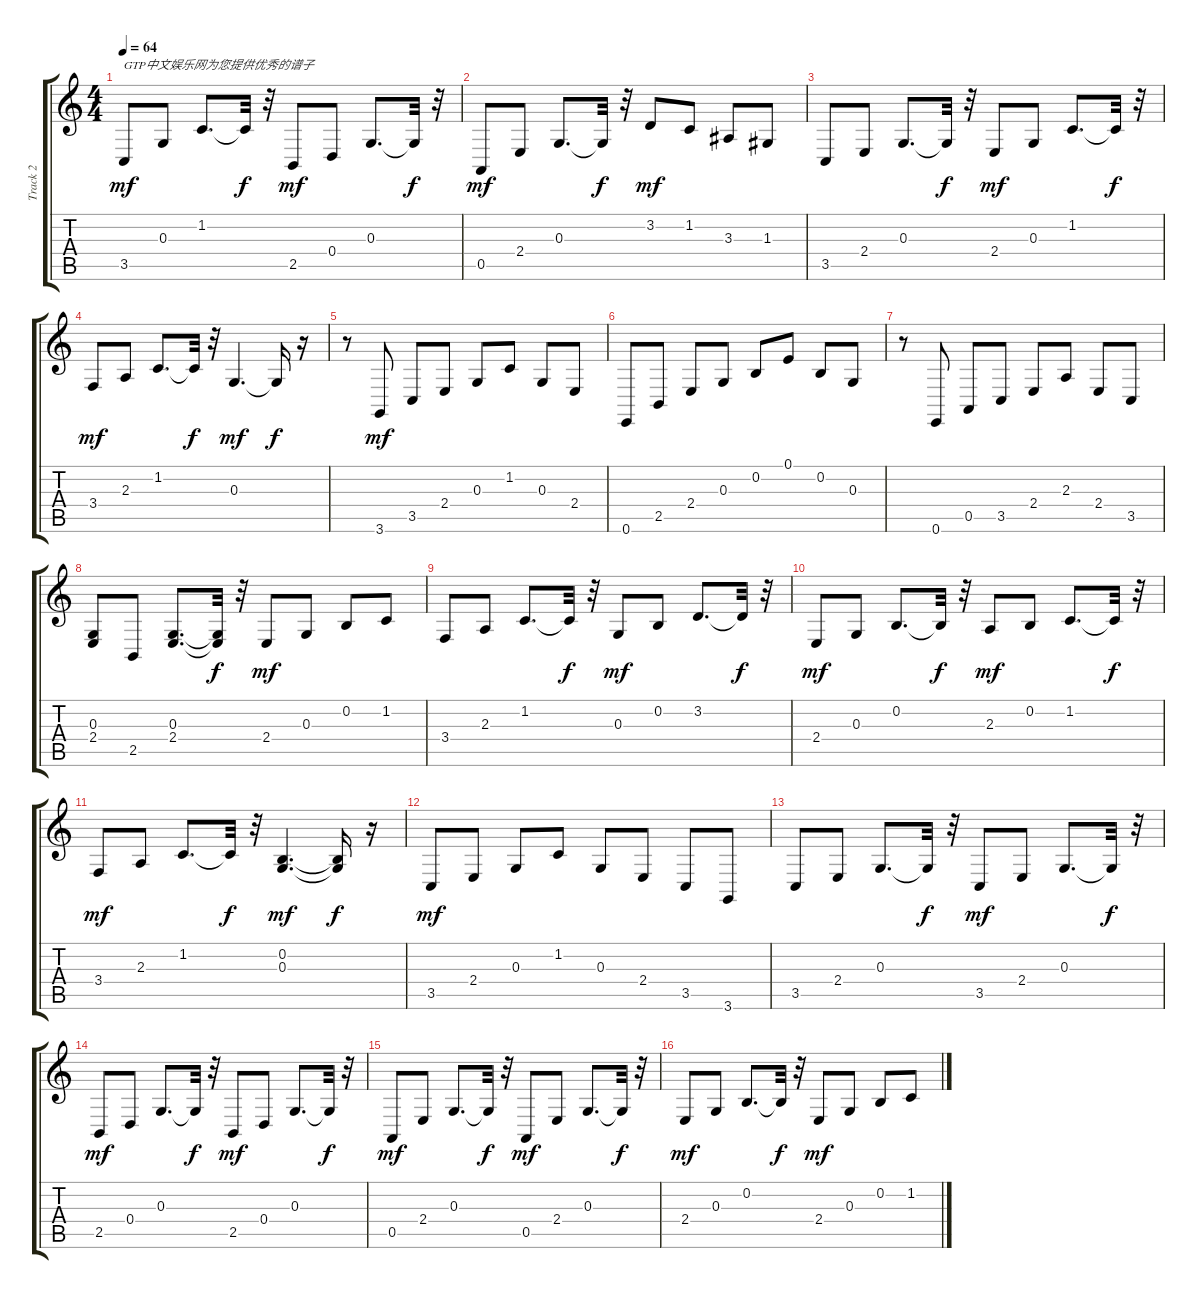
\track ("Track 2" "Track 2") {instrument acousticgrandpiano}
\staff {score tabs}
\tuning (E4 B3 G3 D3 A2 E2) {hide}
\ts (4 4)
\tempo 64
\clef g2
\ks c
3.5.8{txt "GTP中文娱乐网为您提供优秀的谱子" dy mf instrument acousticgrandpiano} 0.3.8 1.2.8{d} 1.2{t}.32{dy f} r.32 2.5.8{dy mf} 0.4.8 0.3.8{d} 0.3{t}.32{dy f} r.32 |
0.5.8{dy mf} 2.4.8 0.3.8{d} 0.3{t}.32{dy f} r.32 3.2.8{dy mf} 1.2.8 3.3.8 1.3.8 |
3.5.8 2.4.8 0.3.8{d} 0.3{t}.32{dy f} r.32 2.4.8{dy mf} 0.3.8 1.2.8{d} 1.2{t}.32{dy f} r.32 |
3.4.8{dy mf} 2.3.8 1.2.8{d} 1.2{t}.32{dy f} r.32 0.3.4{d dy mf} 0.3{t}.16{dy f} r.16 |
r.8 3.6.8{dy mf} 3.5.8 2.4.8 0.3.8 1.2.8 0.3.8 2.4.8 |
0.6.8 2.5.8 2.4.8 0.3.8 0.2.8 0.1.8 0.2.8 0.3.8 |
r.8 0.6.8 0.5.8 3.5.8 2.4.8 2.3.8 2.4.8 3.5.8 |
(0.3 2.4).8 2.5.8 (0.3 2.4).8{d} (0.3{t} 2.4{t}).32{dy f} r.32 2.4.8{dy mf} 0.3.8 0.2.8 1.2.8 |
3.4.8 2.3.8 1.2.8{d} 1.2{t}.32{dy f} r.32 0.3.8{dy mf} 0.2.8 3.2.8{d} 3.2{t}.32{dy f} r.32 |
2.4.8{dy mf} 0.3.8 0.2.8{d} 0.2{t}.32{dy f} r.32 2.3.8{dy mf} 0.2.8 1.2.8{d} 1.2{t}.32{dy f} r.32 |
3.4.8{dy mf} 2.3.8 1.2.8{d} 1.2{t}.32{dy f} r.32 (0.2 0.3).4{d dy mf} (0.2{t} 0.3{t}).16{dy f} r.16 |
3.5.8{dy mf} 2.4.8 0.3.8 1.2.8 0.3.8 2.4.8 3.5.8 3.6.8 |
3.5.8 2.4.8 0.3.8{d} 0.3{t}.32{dy f} r.32 3.5.8{dy mf} 2.4.8 0.3.8{d} 0.3{t}.32{dy f} r.32 |
2.5.8{dy mf} 0.4.8 0.3.8{d} 0.3{t}.32{dy f} r.32 2.5.8{dy mf} 0.4.8 0.3.8{d} 0.3{t}.32{dy f} r.32 |
0.5.8{dy mf} 2.4.8 0.3.8{d} 0.3{t}.32{dy f} r.32 0.5.8{dy mf} 2.4.8 0.3.8{d} 0.3{t}.32{dy f} r.32 |
2.4.8{dy mf} 0.3.8 0.2.8{d} 0.2{t}.32{dy f} r.32 2.4.8{dy mf} 0.3.8 0.2.8 1.2.8
